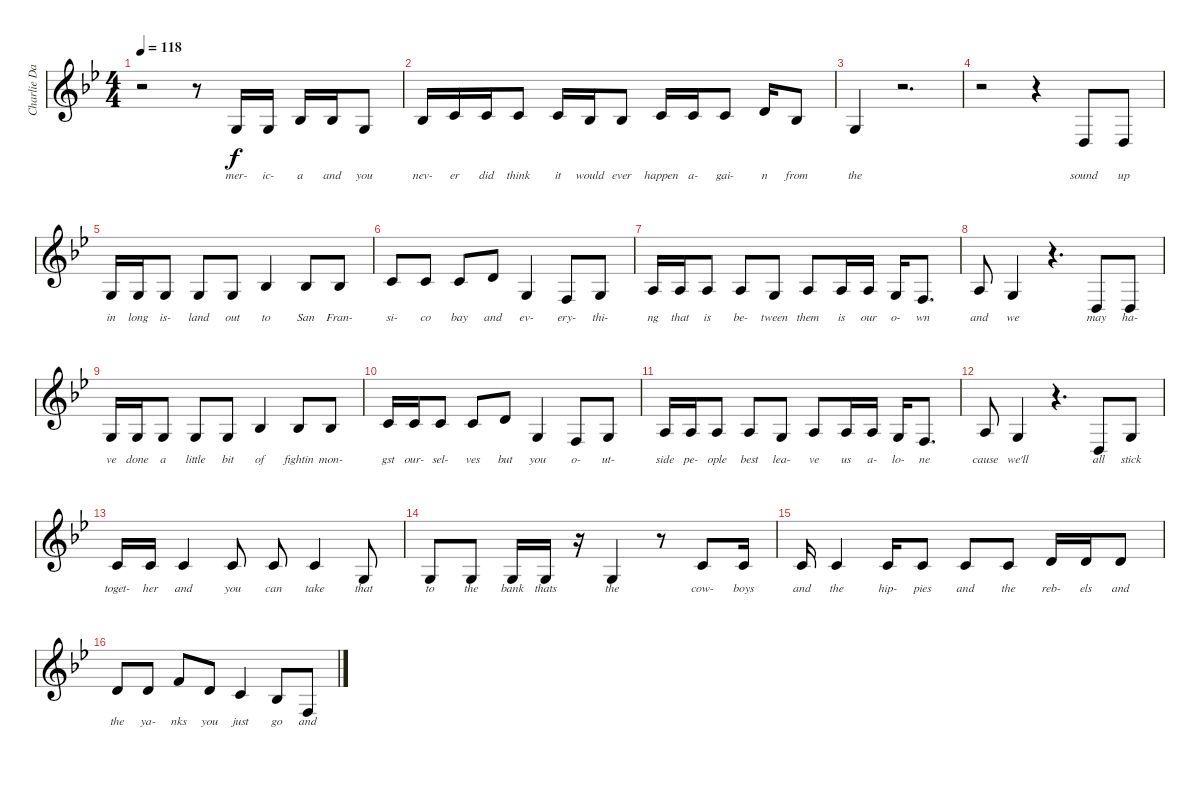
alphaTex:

\track ("Charlie Daniels Vocals" "Charlie Da") {instrument bassoon}
\staff {score}
\tuning (E4 B3 G3 D3 A2 E2) {hide}
\ts (4 4)
\tempo 118
\clef g2
\ks gminor
r.2{dy f} r.8 5.4.16{lyrics (0 "mer-") lyrics (1 "") lyrics (2 "") lyrics (3 "") lyrics (4 "")} 5.4.16{lyrics (0 "ic-") lyrics (1 "") lyrics (2 "") lyrics (3 "") lyrics (4 "")} 3.3.16{lyrics (0 "a") lyrics (1 "") lyrics (2 "") lyrics (3 "") lyrics (4 "")} 3.3.16{lyrics (0 "and") lyrics (1 "") lyrics (2 "") lyrics (3 "") lyrics (4 "")} 5.4.8{lyrics (0 "you") lyrics (1 "") lyrics (2 "") lyrics (3 "") lyrics (4 "")} |
3.3.16{lyrics (0 "nev-") lyrics (1 "") lyrics (2 "") lyrics (3 "") lyrics (4 "")} 5.3.16{lyrics (0 "er") lyrics (1 "") lyrics (2 "") lyrics (3 "") lyrics (4 "")} 5.3.16{lyrics (0 "did") lyrics (1 "") lyrics (2 "") lyrics (3 "") lyrics (4 "")} 5.3.8{lyrics (0 "think") lyrics (1 "") lyrics (2 "") lyrics (3 "") lyrics (4 "")} 5.3.16{lyrics (0 "it") lyrics (1 "") lyrics (2 "") lyrics (3 "") lyrics (4 "")} 3.3.16{lyrics (0 "would") lyrics (1 "") lyrics (2 "") lyrics (3 "") lyrics (4 "")} 3.3.8{lyrics (0 "ever") lyrics (1 "") lyrics (2 "") lyrics (3 "") lyrics (4 "")} 5.3.16{lyrics (0 "happen") lyrics (1 "") lyrics (2 "") lyrics (3 "") lyrics (4 "")} 5.3.16{lyrics (0 "a-") lyrics (1 "") lyrics (2 "") lyrics (3 "") lyrics (4 "")} 5.3.8{lyrics (0 "gai-") lyrics (1 "") lyrics (2 "") lyrics (3 "") lyrics (4 "")} 3.2.16{lyrics (0 "n") lyrics (1 "") lyrics (2 "") lyrics (3 "") lyrics (4 "")} 3.3.8{lyrics (0 "from") lyrics (1 "") lyrics (2 "") lyrics (3 "") lyrics (4 "")} |
5.4.4{lyrics (0 "the") lyrics (1 "") lyrics (2 "") lyrics (3 "") lyrics (4 "")} r.2{d} |
r.2 r.4 5.5.8{lyrics (0 "sound") lyrics (1 "") lyrics (2 "") lyrics (3 "") lyrics (4 "")} 5.5.8{lyrics (0 "up") lyrics (1 "") lyrics (2 "") lyrics (3 "") lyrics (4 "")} |
5.4.16{lyrics (0 "in") lyrics (1 "") lyrics (2 "") lyrics (3 "") lyrics (4 "")} 5.4.16{lyrics (0 "long") lyrics (1 "") lyrics (2 "") lyrics (3 "") lyrics (4 "")} 5.4.8{lyrics (0 "is-") lyrics (1 "") lyrics (2 "") lyrics (3 "") lyrics (4 "")} 5.4.8{lyrics (0 "land") lyrics (1 "") lyrics (2 "") lyrics (3 "") lyrics (4 "")} 5.4.8{lyrics (0 "out") lyrics (1 "") lyrics (2 "") lyrics (3 "") lyrics (4 "")} 3.3.4{lyrics (0 "to") lyrics (1 "") lyrics (2 "") lyrics (3 "") lyrics (4 "")} 3.3.8{lyrics (0 "San") lyrics (1 "") lyrics (2 "") lyrics (3 "") lyrics (4 "")} 3.3.8{lyrics (0 "Fran-") lyrics (1 "") lyrics (2 "") lyrics (3 "") lyrics (4 "")} |
5.3.8{lyrics (0 "si-") lyrics (1 "") lyrics (2 "") lyrics (3 "") lyrics (4 "")} 5.3.8{lyrics (0 "co") lyrics (1 "") lyrics (2 "") lyrics (3 "") lyrics (4 "")} 5.3.8{lyrics (0 "bay") lyrics (1 "") lyrics (2 "") lyrics (3 "") lyrics (4 "")} 3.2.8{lyrics (0 "and") lyrics (1 "") lyrics (2 "") lyrics (3 "") lyrics (4 "")} 5.4.4{lyrics (0 "ev-") lyrics (1 "") lyrics (2 "") lyrics (3 "") lyrics (4 "")} 3.4.8{lyrics (0 "ery-") lyrics (1 "") lyrics (2 "") lyrics (3 "") lyrics (4 "")} 0.3.8{lyrics (0 "thi-") lyrics (1 "") lyrics (2 "") lyrics (3 "") lyrics (4 "")} |
2.3.16{lyrics (0 "ng") lyrics (1 "") lyrics (2 "") lyrics (3 "") lyrics (4 "")} 2.3.16{lyrics (0 "that") lyrics (1 "") lyrics (2 "") lyrics (3 "") lyrics (4 "")} 2.3.8{lyrics (0 "is") lyrics (1 "") lyrics (2 "") lyrics (3 "") lyrics (4 "")} 2.3.8{lyrics (0 "be-") lyrics (1 "") lyrics (2 "") lyrics (3 "") lyrics (4 "")} 0.3.8{lyrics (0 "tween") lyrics (1 "") lyrics (2 "") lyrics (3 "") lyrics (4 "")} 2.3.8{lyrics (0 "them") lyrics (1 "") lyrics (2 "") lyrics (3 "") lyrics (4 "")} 2.3.16{lyrics (0 "is") lyrics (1 "") lyrics (2 "") lyrics (3 "") lyrics (4 "")} 2.3.16{lyrics (0 "our") lyrics (1 "") lyrics (2 "") lyrics (3 "") lyrics (4 "")} 0.3.16{lyrics (0 "o-") lyrics (1 "") lyrics (2 "") lyrics (3 "") lyrics (4 "")} 3.4.8{d lyrics (0 "wn") lyrics (1 "") lyrics (2 "") lyrics (3 "") lyrics (4 "")} |
2.3.8{lyrics (0 "and") lyrics (1 "") lyrics (2 "") lyrics (3 "") lyrics (4 "")} 0.3.4{lyrics (0 "we") lyrics (1 "") lyrics (2 "") lyrics (3 "") lyrics (4 "")} r.4{d} 5.5.8{lyrics (0 "may") lyrics (1 "") lyrics (2 "") lyrics (3 "") lyrics (4 "")} 5.5.8{lyrics (0 "ha-") lyrics (1 "") lyrics (2 "") lyrics (3 "") lyrics (4 "")} |
5.4.16{lyrics (0 "ve") lyrics (1 "") lyrics (2 "") lyrics (3 "") lyrics (4 "")} 5.4.16{lyrics (0 "done") lyrics (1 "") lyrics (2 "") lyrics (3 "") lyrics (4 "")} 5.4.8{lyrics (0 "a") lyrics (1 "") lyrics (2 "") lyrics (3 "") lyrics (4 "")} 5.4.8{lyrics (0 "little") lyrics (1 "") lyrics (2 "") lyrics (3 "") lyrics (4 "")} 5.4.8{lyrics (0 "bit") lyrics (1 "") lyrics (2 "") lyrics (3 "") lyrics (4 "")} 3.3.4{lyrics (0 "of") lyrics (1 "") lyrics (2 "") lyrics (3 "") lyrics (4 "")} 3.3.8{lyrics (0 "fightin") lyrics (1 "") lyrics (2 "") lyrics (3 "") lyrics (4 "")} 3.3.8{lyrics (0 "mon-") lyrics (1 "") lyrics (2 "") lyrics (3 "") lyrics (4 "")} |
5.3.16{lyrics (0 "gst") lyrics (1 "") lyrics (2 "") lyrics (3 "") lyrics (4 "")} 5.3.16{lyrics (0 "our-") lyrics (1 "") lyrics (2 "") lyrics (3 "") lyrics (4 "")} 5.3.8{lyrics (0 "sel-") lyrics (1 "") lyrics (2 "") lyrics (3 "") lyrics (4 "")} 5.3.8{lyrics (0 "ves") lyrics (1 "") lyrics (2 "") lyrics (3 "") lyrics (4 "")} 3.2.8{lyrics (0 "but") lyrics (1 "") lyrics (2 "") lyrics (3 "") lyrics (4 "")} 5.4.4{lyrics (0 "you") lyrics (1 "") lyrics (2 "") lyrics (3 "") lyrics (4 "")} 3.4.8{lyrics (0 "o-") lyrics (1 "") lyrics (2 "") lyrics (3 "") lyrics (4 "")} 0.3.8{lyrics (0 "ut-") lyrics (1 "") lyrics (2 "") lyrics (3 "") lyrics (4 "")} |
2.3.16{lyrics (0 "side") lyrics (1 "") lyrics (2 "") lyrics (3 "") lyrics (4 "")} 2.3.16{lyrics (0 "pe-") lyrics (1 "") lyrics (2 "") lyrics (3 "") lyrics (4 "")} 2.3.8{lyrics (0 "ople") lyrics (1 "") lyrics (2 "") lyrics (3 "") lyrics (4 "")} 2.3.8{lyrics (0 "best") lyrics (1 "") lyrics (2 "") lyrics (3 "") lyrics (4 "")} 0.3.8{lyrics (0 "lea-") lyrics (1 "") lyrics (2 "") lyrics (3 "") lyrics (4 "")} 2.3.8{lyrics (0 "ve") lyrics (1 "") lyrics (2 "") lyrics (3 "") lyrics (4 "")} 2.3.16{lyrics (0 "us") lyrics (1 "") lyrics (2 "") lyrics (3 "") lyrics (4 "")} 2.3.16{lyrics (0 "a-") lyrics (1 "") lyrics (2 "") lyrics (3 "") lyrics (4 "")} 0.3.16{lyrics (0 "lo-") lyrics (1 "") lyrics (2 "") lyrics (3 "") lyrics (4 "")} 3.4.8{d lyrics (0 "ne") lyrics (1 "") lyrics (2 "") lyrics (3 "") lyrics (4 "")} |
2.3.8{lyrics (0 "cause") lyrics (1 "") lyrics (2 "") lyrics (3 "") lyrics (4 "")} 0.3.4{lyrics (0 "we'll") lyrics (1 "") lyrics (2 "") lyrics (3 "") lyrics (4 "")} r.4{d} 5.5.8{lyrics (0 "all") lyrics (1 "") lyrics (2 "") lyrics (3 "") lyrics (4 "")} 5.4.8{lyrics (0 "stick") lyrics (1 "") lyrics (2 "") lyrics (3 "") lyrics (4 "")} |
5.3.16{lyrics (0 "toget-") lyrics (1 "") lyrics (2 "") lyrics (3 "") lyrics (4 "")} 5.3.16{lyrics (0 "her") lyrics (1 "") lyrics (2 "") lyrics (3 "") lyrics (4 "")} 5.3.4{lyrics (0 "and") lyrics (1 "") lyrics (2 "") lyrics (3 "") lyrics (4 "")} 5.3.8{lyrics (0 "you") lyrics (1 "") lyrics (2 "") lyrics (3 "") lyrics (4 "")} 5.3.8{lyrics (0 "can") lyrics (1 "") lyrics (2 "") lyrics (3 "") lyrics (4 "")} 5.3.4{lyrics (0 "take") lyrics (1 "") lyrics (2 "") lyrics (3 "") lyrics (4 "")} 5.4.8{lyrics (0 "that") lyrics (1 "") lyrics (2 "") lyrics (3 "") lyrics (4 "")} |
5.4.8{lyrics (0 "to") lyrics (1 "") lyrics (2 "") lyrics (3 "") lyrics (4 "")} 5.4.8{lyrics (0 "the") lyrics (1 "") lyrics (2 "") lyrics (3 "") lyrics (4 "")} 5.4.16{lyrics (0 "bank") lyrics (1 "") lyrics (2 "") lyrics (3 "") lyrics (4 "")} 5.4.16{lyrics (0 "thats") lyrics (1 "") lyrics (2 "") lyrics (3 "") lyrics (4 "")} r.16 5.4.4{lyrics (0 "the") lyrics (1 "") lyrics (2 "") lyrics (3 "") lyrics (4 "")} r.8 5.3.8{lyrics (0 "cow-") lyrics (1 "") lyrics (2 "") lyrics (3 "") lyrics (4 "")} 5.3.16{lyrics (0 "boys") lyrics (1 "") lyrics (2 "") lyrics (3 "") lyrics (4 "")} |
5.3.16{lyrics (0 "and") lyrics (1 "") lyrics (2 "") lyrics (3 "") lyrics (4 "")} 5.3.4{lyrics (0 "the") lyrics (1 "") lyrics (2 "") lyrics (3 "") lyrics (4 "")} 5.3.16{lyrics (0 "hip-") lyrics (1 "") lyrics (2 "") lyrics (3 "") lyrics (4 "")} 5.3.8{lyrics (0 "pies") lyrics (1 "") lyrics (2 "") lyrics (3 "") lyrics (4 "")} 5.3.8{lyrics (0 "and") lyrics (1 "") lyrics (2 "") lyrics (3 "") lyrics (4 "")} 5.3.8{lyrics (0 "the") lyrics (1 "") lyrics (2 "") lyrics (3 "") lyrics (4 "")} 3.2.16{lyrics (0 "reb-") lyrics (1 "") lyrics (2 "") lyrics (3 "") lyrics (4 "")} 3.2.16{lyrics (0 "els") lyrics (1 "") lyrics (2 "") lyrics (3 "") lyrics (4 "")} 3.2.8{lyrics (0 "and") lyrics (1 "") lyrics (2 "") lyrics (3 "") lyrics (4 "")} |
3.2.8{lyrics (0 "the") lyrics (1 "") lyrics (2 "") lyrics (3 "") lyrics (4 "")} 3.2.8{lyrics (0 "ya-") lyrics (1 "") lyrics (2 "") lyrics (3 "") lyrics (4 "")} 6.2.8{lyrics (0 "nks") lyrics (1 "") lyrics (2 "") lyrics (3 "") lyrics (4 "")} 3.2.8{lyrics (0 "you") lyrics (1 "") lyrics (2 "") lyrics (3 "") lyrics (4 "")} 5.3.4{lyrics (0 "just") lyrics (1 "") lyrics (2 "") lyrics (3 "") lyrics (4 "")} 3.3.8{lyrics (0 "go") lyrics (1 "") lyrics (2 "") lyrics (3 "") lyrics (4 "")} 3.4.8{lyrics (0 "and") lyrics (1 "") lyrics (2 "") lyrics (3 "") lyrics (4 "")}
